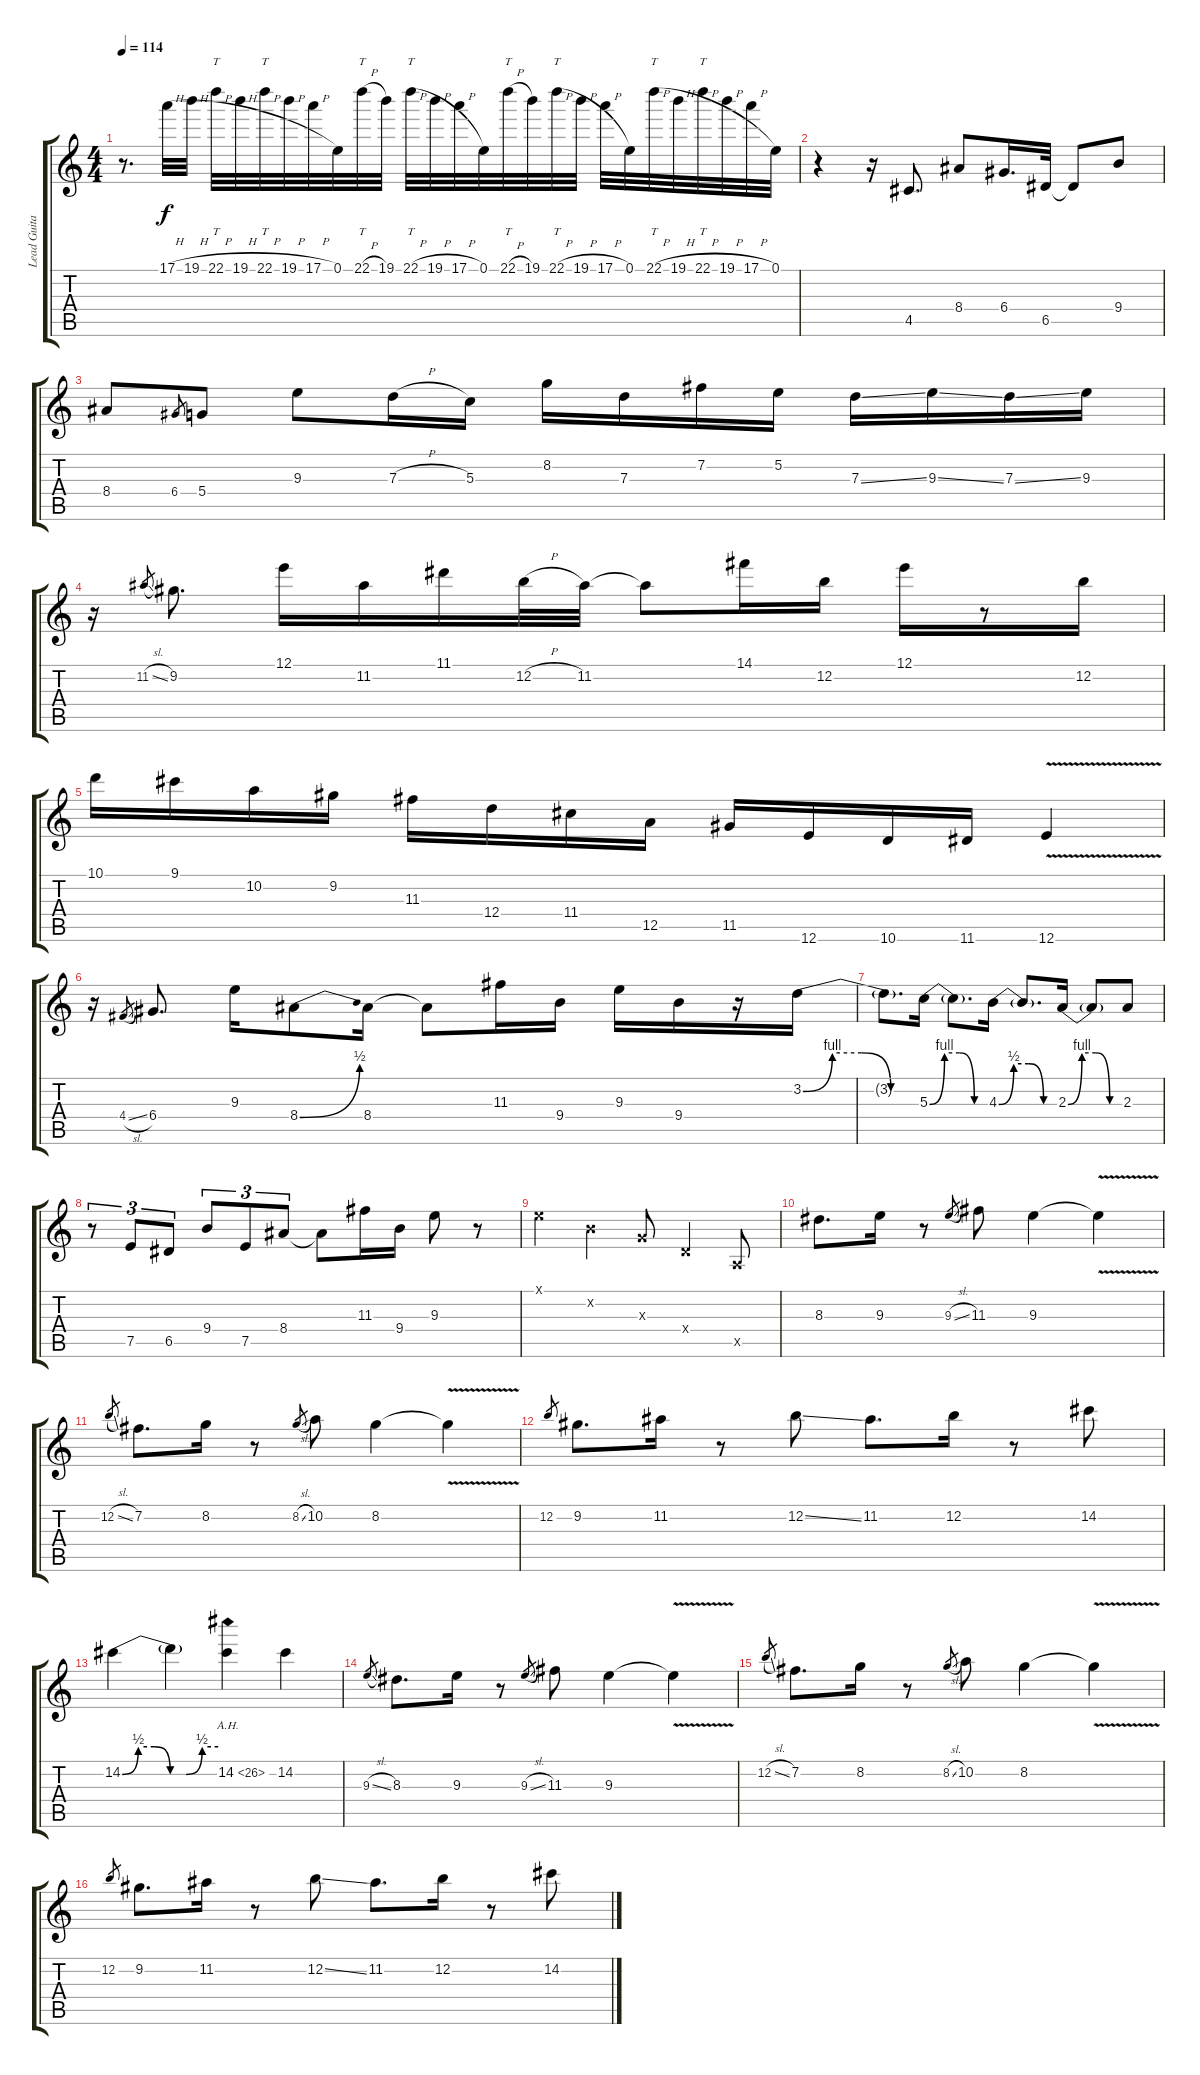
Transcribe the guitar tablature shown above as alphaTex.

\track ("Lead Guitar" "Lead Guita") {instrument distortionguitar}
\staff {score tabs}
\tuning (E4 B3 G3 D3 A2 E2) {hide}
\ts (4 4)
\tempo 114
\clef g2
\ks c
r.8{d dy f} 17.1{h}.32 19.1{h}.32 22.1{h}.32{tt} 19.1{h}.32 22.1{h}.32{tt} 19.1{h}.32 17.1{h}.32 0.1.32 22.1{h}.32{tt} 19.1.32 22.1{h}.32{tt} 19.1{h}.32 17.1{h}.32 0.1.32 22.1{h}.32{tt} 19.1.32 22.1{h}.32{tt} 19.1{h}.32 17.1{h}.32 0.1.32 22.1{h}.32{tt} 19.1{h}.32 22.1{h}.32{tt} 19.1{h}.32 17.1{h}.32 0.1.32 |
r.4 r.16 4.5.8{d} 8.4.8 6.4.16{d} 6.5.32 6.5{t}.8 9.4.8 |
8.4.8 6.4.8{gr} 5.4.8 9.3.8 7.3{h}.16 5.3.16 8.2.16 7.3.16 7.2.16 5.2.16 7.3{ss}.16 9.3{ss}.16 7.3{ss}.16 9.3.16 |
r.16 11.2{sl}.8{gr} 9.2.8{d} 12.1.16 11.2.16 11.1.16 12.2{h}.32 11.2.32 11.2{t}.8 14.1.16 12.2.16 12.1.16 r.8 12.2.16 |
10.1.16 9.1.16 10.2.16 9.2.16 11.3.16 12.4.16 11.4.16 12.5.16 11.5.16 12.6.16 10.6.16 11.6.16 12.6{v}.4 |
r.16 4.4{sl}.8{gr} 6.4.8{d} 9.3.16 8.4{be (bend 0 0 60 2)}.8 8.4.16 8.4{t}.8 11.3.16 9.4.16 9.3.16 9.4.16 r.16 3.2{be (custom 0 0 15 4 30 4 45 0 60 0)}.16 |
3.2{t}.8{d} 5.3{be (custom 0 0 15 4 30 4 45 0 60 0)}.16 5.3{t}.8{d} 4.3{be (custom 0 0 15 2 30 2 45 0 60 0)}.16 4.3{t}.8{d} 2.3{be (custom 0 0 15 4 30 4 45 0 60 0)}.16 2.3{t}.8 2.3.8 |
r.8{tu (3 2)} 7.5.8{tu (3 2)} 6.5.8{tu (3 2)} 9.4.8{tu (3 2)} 7.5.8{tu (3 2)} 8.4.8{tu (3 2)} 8.4{t}.8 11.3.16 9.4.16 9.3.8 r.8 |
0.1{x}.4 0.2{x}.4 0.3{x}.8 0.4{x}.4 0.5{x}.8 |
8.3.8{d} 9.3.16 r.8 9.3{sl}.8{gr} 11.3.8 9.3.4 9.3{v t}.4 |
12.2{sl}.8{gr} 7.2.8{d} 8.2.16 r.8 8.2{sl}.8{gr} 10.2.8 8.2.4 8.2{v t}.4 |
12.2.8{gr} 9.2.8{d} 11.2.16 r.8 12.2{ss}.8 11.2.8{d} 12.2.16 r.8 14.2.8 |
14.2{be (custom 0 0 10 2 20 2 30 0 40 0 50 2 60 2)}.4 14.2{t}.4 14.2{ah 12}.4 14.2.4 |
9.3{sl}.8{gr} 8.3.8{d} 9.3.16 r.8 9.3{sl}.8{gr} 11.3.8 9.3.4 9.3{v t}.4 |
12.2{sl}.8{gr} 7.2.8{d} 8.2.16 r.8 8.2{sl}.8{gr} 10.2.8 8.2.4 8.2{v t}.4 |
12.2.8{gr} 9.2.8{d} 11.2.16 r.8 12.2{ss}.8 11.2.8{d} 12.2.16 r.8 14.2.8
